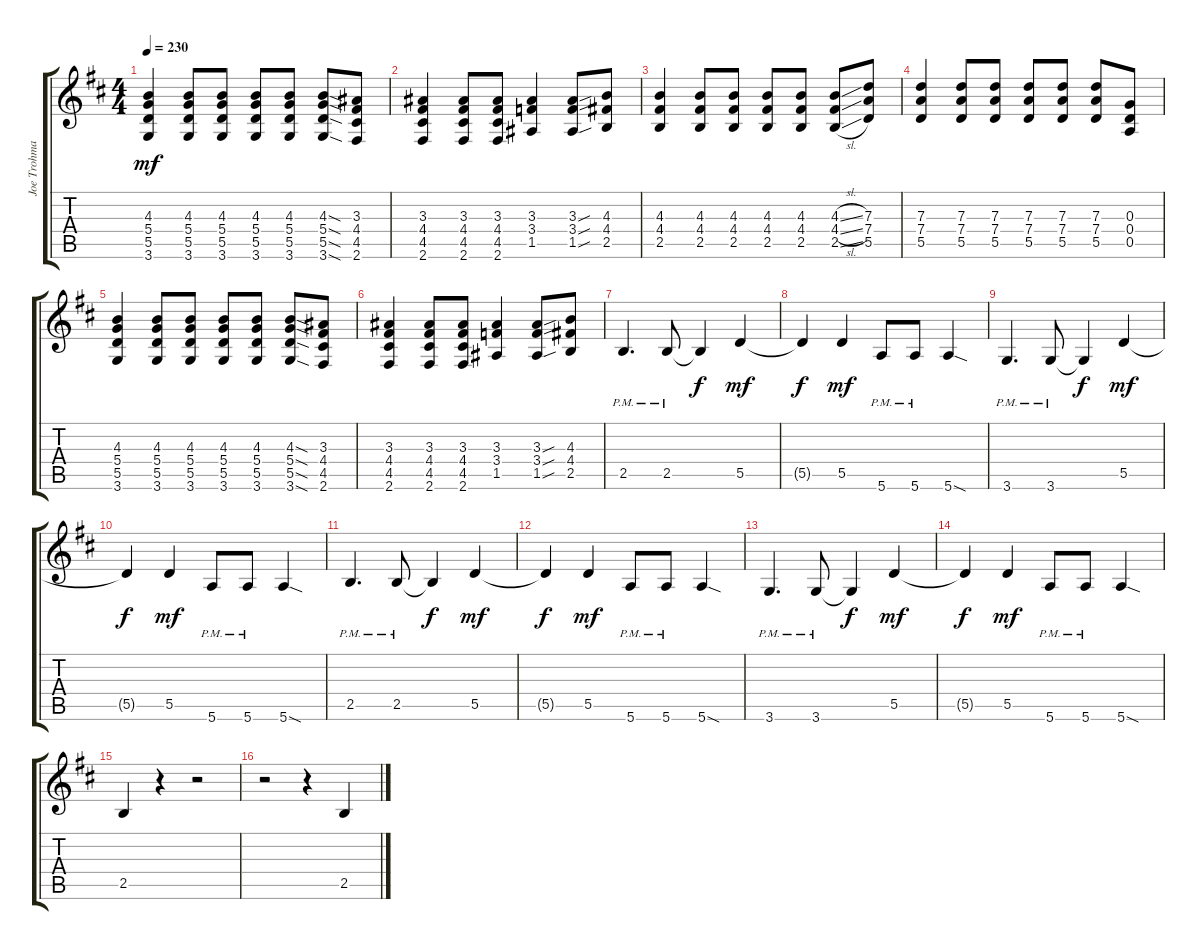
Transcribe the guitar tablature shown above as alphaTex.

\track ("Joe Trohman" "Joe Trohma") {instrument distortionguitar}
\staff {score tabs}
\tuning (E4 B3 G3 D3 A2 E2) {hide}
\ts (4 4)
\tempo 230
\clef g2
\ks d
(4.3 5.4 5.5 3.6).4{dy mf} (4.3 5.4 5.5 3.6).8 (4.3 5.4 5.5 3.6).8 (4.3 5.4 5.5 3.6).8 (4.3 5.4 5.5 3.6).8 (4.3{sod} 5.4{sod} 5.5{sod} 3.6{sod}).8 (3.3 4.4 4.5 2.6).8 |
(3.3 4.4 4.5 2.6).4 (3.3 4.4 4.5 2.6).8 (3.3 4.4 4.5 2.6).8 (3.3 3.4 1.5).4 (3.3{sou} 3.4{sou} 1.5{sou}).8 (4.3 4.4 2.5).8 |
(4.3 4.4 2.5).4 (4.3 4.4 2.5).8 (4.3 4.4 2.5).8 (4.3 4.4 2.5).8 (4.3 4.4 2.5).8 (4.3{sl} 4.4{sl} 2.5{sl}).8 (7.3 7.4 5.5).8 |
(7.3 7.4 5.5).4 (7.3 7.4 5.5).8 (7.3 7.4 5.5).8 (7.3 7.4 5.5).8 (7.3 7.4 5.5).8 (7.3 7.4 5.5).8 (0.3 0.4 0.5).8 |
(4.3 5.4 5.5 3.6).4 (4.3 5.4 5.5 3.6).8 (4.3 5.4 5.5 3.6).8 (4.3 5.4 5.5 3.6).8 (4.3 5.4 5.5 3.6).8 (4.3{sod} 5.4{sod} 5.5{sod} 3.6{sod}).8 (3.3 4.4 4.5 2.6).8 |
(3.3 4.4 4.5 2.6).4 (3.3 4.4 4.5 2.6).8 (3.3 4.4 4.5 2.6).8 (3.3 3.4 1.5).4 (3.3{sou} 3.4{sou} 1.5{sou}).8 (4.3 4.4 2.5).8 |
2.5{pm}.4{d} 2.5{pm}.8 2.5{t}.4{dy f} 5.5.4{dy mf} |
5.5{t}.4{dy f} 5.5.4{dy mf} 5.6{pm}.8 5.6{pm}.8 5.6{sod}.4 |
3.6{pm}.4{d} 3.6{pm}.8 3.6{t}.4{dy f} 5.5.4{dy mf} |
5.5{t}.4{dy f} 5.5.4{dy mf} 5.6{pm}.8 5.6{pm}.8 5.6{sod}.4 |
2.5{pm}.4{d} 2.5{pm}.8 2.5{t}.4{dy f} 5.5.4{dy mf} |
5.5{t}.4{dy f} 5.5.4{dy mf} 5.6{pm}.8 5.6{pm}.8 5.6{sod}.4 |
3.6{pm}.4{d} 3.6{pm}.8 3.6{t}.4{dy f} 5.5.4{dy mf} |
5.5{t}.4{dy f} 5.5.4{dy mf} 5.6{pm}.8 5.6{pm}.8 5.6{sod}.4 |
2.5.4 r.4 r.2 |
r.2 r.4 2.5.4
